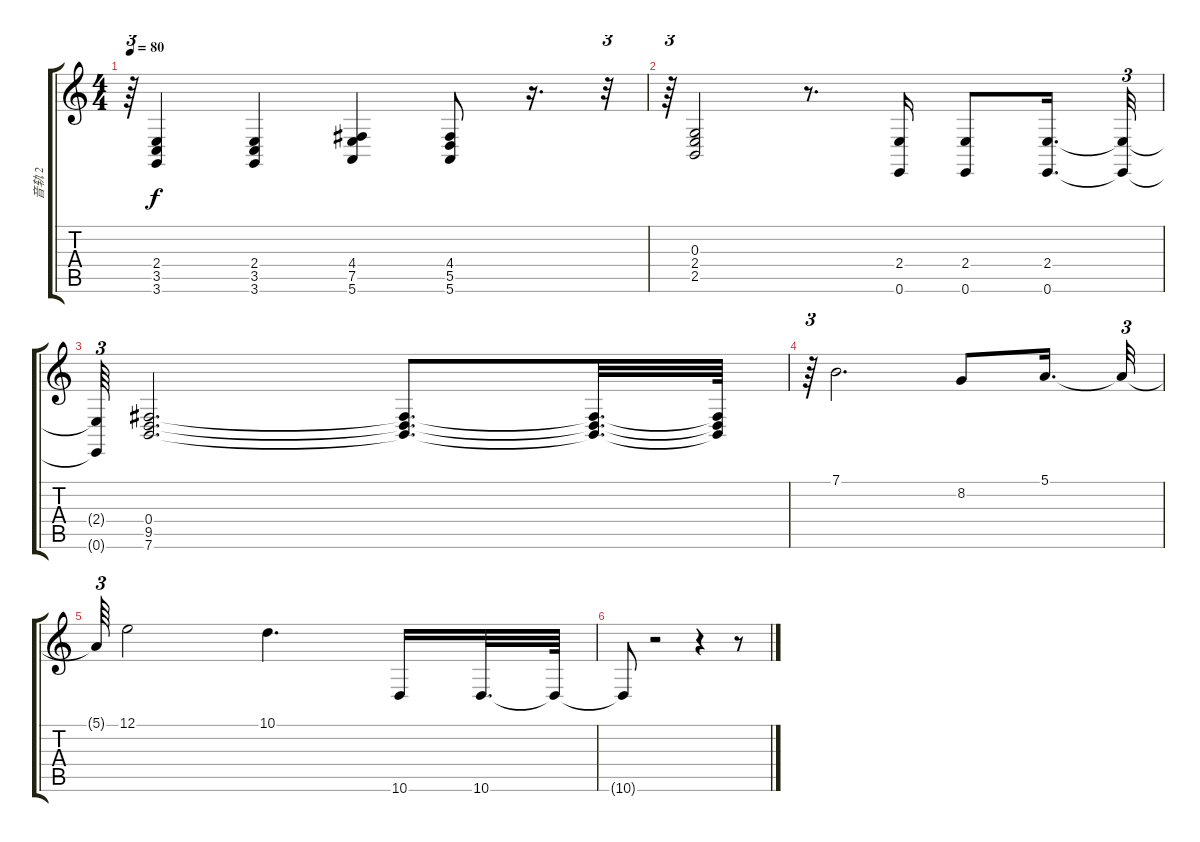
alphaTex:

\track ("音轨 2" "音轨 2") {instrument acousticgrandpiano}
\staff {score tabs}
\tuning (E4 B3 G3 D3 A2 E2) {hide}
\ts (4 4)
\tempo 80
\clef g2
\ks c
r.64{tu (3 2) dy f} (2.4 3.5 3.6).4 (2.4 3.5 3.6).4 (4.4 7.5 5.6).4 (4.4 5.5 5.6).8 r.16{d} r.32{tu (3 2)} |
r.64{tu (3 2)} (0.3 2.4 2.5).2 r.8{d} (2.4 0.6).16 (2.4 0.6).8 (2.4 0.6).16{d} (2.4{t} 0.6{t}).32{tu (3 2)} |
(2.4{t} 0.6{t}).64{tu (3 2)} (0.4 9.5 7.6).2{d} (0.4{t} 9.5{t} 7.6{t}).8{d} (0.4{t} 9.5{t} 7.6{t}).32{d} (0.4{t} 9.5{t} 7.6{t}).64 |
r.64{tu (3 2)} 7.1.2{d} 8.2.8 5.1.16{d} 5.1{t}.32{tu (3 2)} |
5.1{t}.64{tu (3 2)} 12.1.2 10.1.4{d} 10.6.16 10.6.32{d} 10.6{t}.64 |
10.6{t}.8 r.2 r.4 r.8
